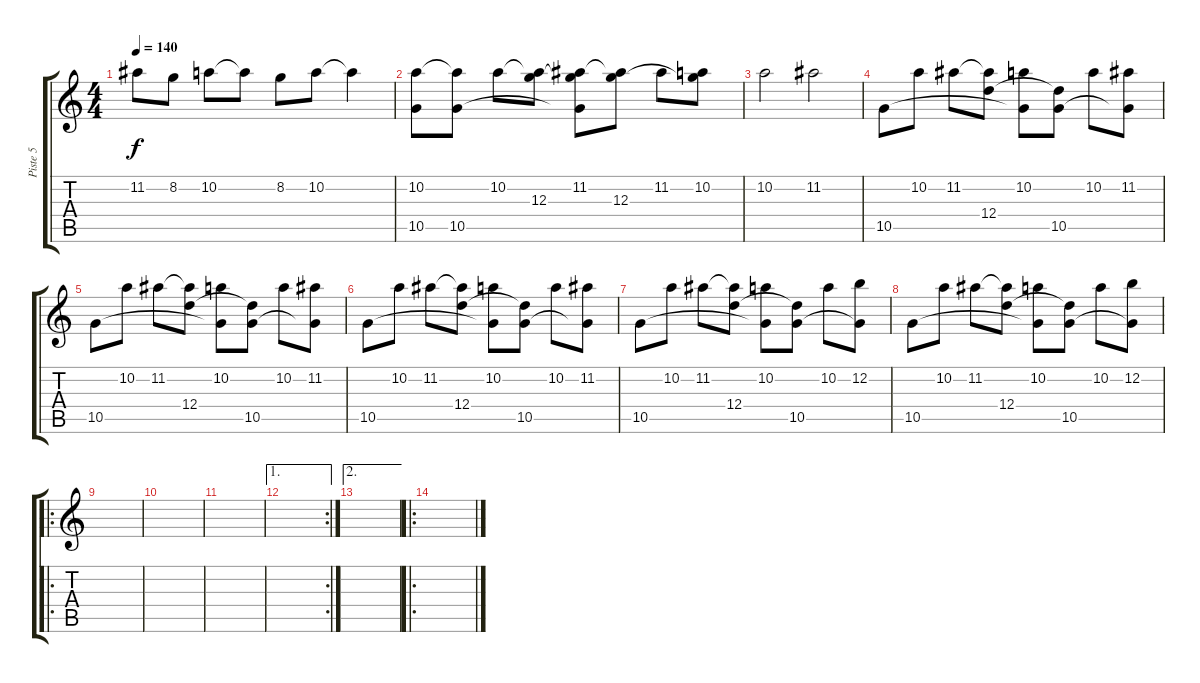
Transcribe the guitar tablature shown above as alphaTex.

\track ("Piste 5" "Piste 5") {instrument acousticguitarsteel}
\staff {score tabs}
\tuning (E4 B3 G3 D3 A2 E2) {hide}
\ts (4 4)
\tempo 140
\clef g2
\ks c
11.2{t}.8{dy f} 8.2.8 10.2.8 10.2{t}.8 8.2.8 10.2.8 10.2{t}.4 |
(10.2 10.5).8 (10.2{t} 10.5).8 10.2.8 (10.2{t} 12.3).8 (11.2 12.3{t} 10.5{t}).8 (11.2{t} 12.3).8 11.2.8 (10.2 12.3{t}).8 |
10.2.2 11.2.2 |
10.5.8 10.2.8 11.2.8 (11.2{t} 12.4).8 (10.2 10.5{t}).8 (12.4{t} 10.5).8 10.2.8 (11.2 10.5{t}).8 |
10.5.8 10.2.8 11.2.8 (11.2{t} 12.4).8 (10.2 10.5{t}).8 (12.4{t} 10.5).8 10.2.8 (11.2 10.5{t}).8 |
10.5.8 10.2.8 11.2.8 (11.2{t} 12.4).8 (10.2 10.5{t}).8 (12.4{t} 10.5).8 10.2.8 (11.2 10.5{t}).8 |
10.5.8 10.2.8 11.2.8 (11.2{t} 12.4).8 (10.2 10.5{t}).8 (12.4{t} 10.5).8 10.2.8 (12.2 10.5{t}).8 |
10.5.8 10.2.8 11.2.8 (11.2{t} 12.4).8 (10.2 10.5{t}).8 (12.4{t} 10.5).8 10.2.8 (12.2 10.5{t}).8 |
\ro
|
|
|
\ae 1
\rc 2
|
\ae 2
|
\ro
